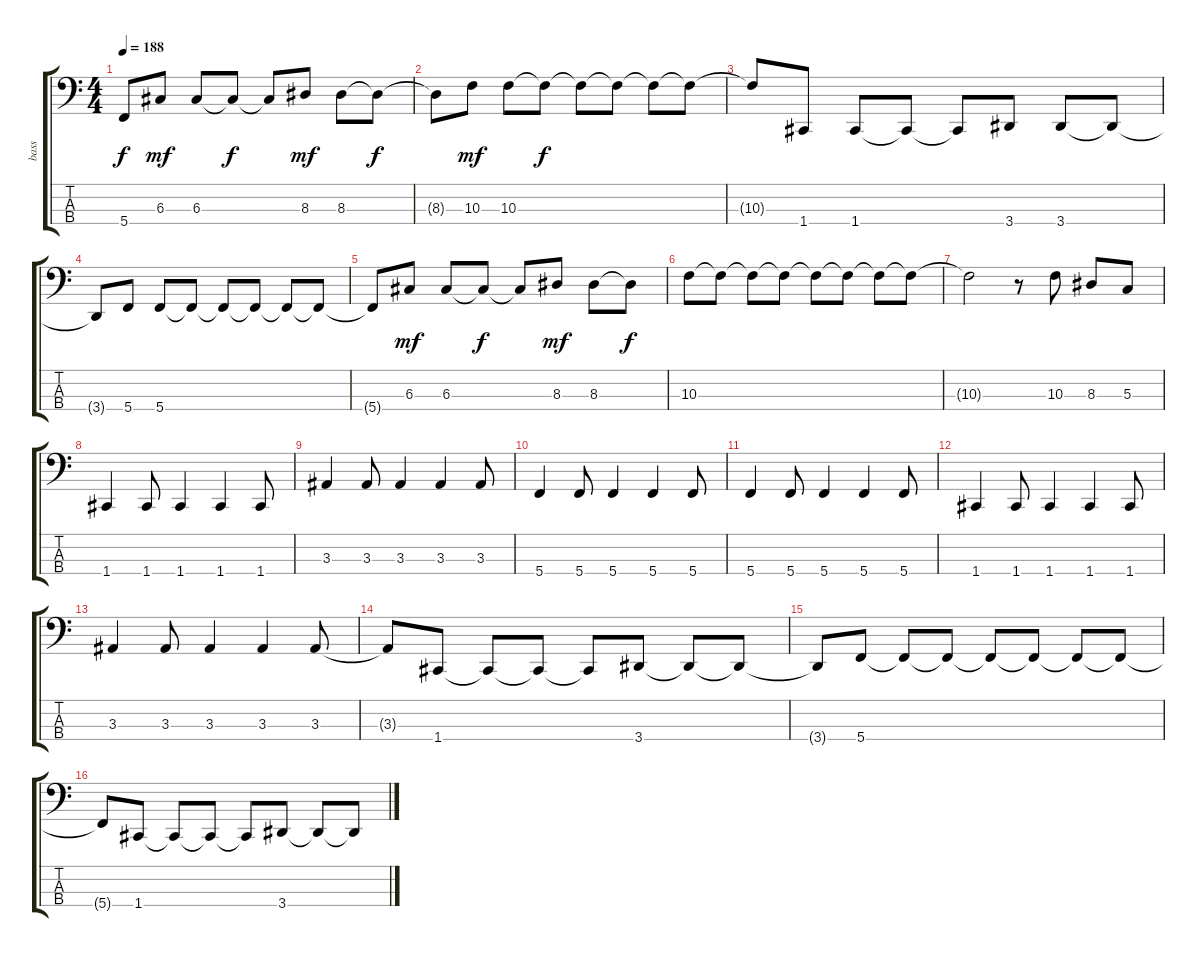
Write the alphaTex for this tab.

\track ("bass" "bass") {instrument electricbassfinger}
\staff {score tabs}
\tuning (F2 C2 G1 C1) {hide}
\ts (4 4)
\tempo 188
\clef f4
\ks c
5.4{t}.8{dy f} 6.3.8{dy mf} 6.3.8 6.3{t}.8{dy f} 6.3{t}.8 8.3.8{dy mf} 8.3.8 8.3{t}.8{dy f} |
8.3{t}.8 10.3.8{dy mf} 10.3.8 10.3{t}.8{dy f} 10.3{t}.8 10.3{t}.8 10.3{t}.8 10.3{t}.8 |
10.3{t}.8 1.4.8 1.4.8 1.4{t}.8 1.4{t}.8 3.4.8 3.4.8 3.4{t}.8 |
3.4{t}.8 5.4.8 5.4.8 5.4{t}.8 5.4{t}.8 5.4{t}.8 5.4{t}.8 5.4{t}.8 |
5.4{t}.8 6.3.8{dy mf} 6.3.8 6.3{t}.8{dy f} 6.3{t}.8 8.3.8{dy mf} 8.3.8 8.3{t}.8{dy f} |
10.3.8 10.3{t}.8 10.3{t}.8 10.3{t}.8 10.3{t}.8 10.3{t}.8 10.3{t}.8 10.3{t}.8 |
10.3{t}.2 r.8 10.3.8 8.3.8 5.3.8 |
1.4.4 1.4.8 1.4.4 1.4.4 1.4.8 |
3.3.4 3.3.8 3.3.4 3.3.4 3.3.8 |
5.4.4 5.4.8 5.4.4 5.4.4 5.4.8 |
5.4.4 5.4.8 5.4.4 5.4.4 5.4.8 |
1.4.4 1.4.8 1.4.4 1.4.4 1.4.8 |
3.3.4 3.3.8 3.3.4 3.3.4 3.3.8 |
3.3{t}.8 1.4.8 1.4{t}.8 1.4{t}.8 1.4{t}.8 3.4.8 3.4{t}.8 3.4{t}.8 |
3.4{t}.8 5.4.8 5.4{t}.8 5.4{t}.8 5.4{t}.8 5.4{t}.8 5.4{t}.8 5.4{t}.8 |
5.4{t}.8 1.4.8 1.4{t}.8 1.4{t}.8 1.4{t}.8 3.4.8 3.4{t}.8 3.4{t}.8
